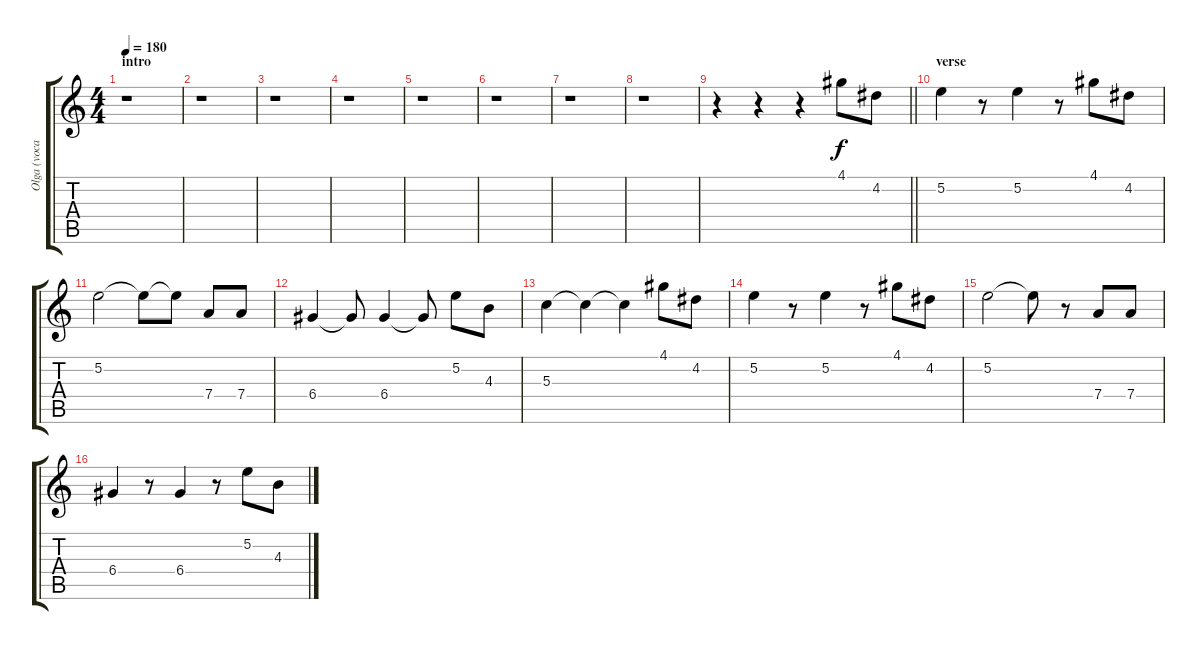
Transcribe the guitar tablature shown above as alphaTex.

\track ("Olga (vocal)" "Olga (voca") {instrument clarinet}
\staff {score tabs}
\tuning (E5 B4 G4 D4 A3 E3) {hide}
\ts (4 4)
\section ("" "intro")
\tempo 180
\clef g2
\ks c
r.1{dy f instrument clarinet} |
r.1 |
r.1 |
r.1 |
r.1 |
r.1 |
r.1 |
r.1 |
\barLineRight lightlight
r.4 r.4 r.4 4.1.8 4.2.8 |
\section ("" "verse")
5.2.4 r.8 5.2.4 r.8 4.1.8 4.2.8 |
5.2.2 5.2{t}.8 5.2{t}.8 7.4.8 7.4.8 |
6.4.4 6.4{t}.8 6.4.4 6.4{t}.8 5.2.8 4.3.8 |
5.3.4 5.3{t}.4 5.3{t}.4 4.1.8 4.2.8 |
5.2.4 r.8 5.2.4 r.8 4.1.8 4.2.8 |
5.2.2 5.2{t}.8 r.8 7.4.8 7.4.8 |
6.4.4 r.8 6.4.4 r.8 5.2.8 4.3.8
